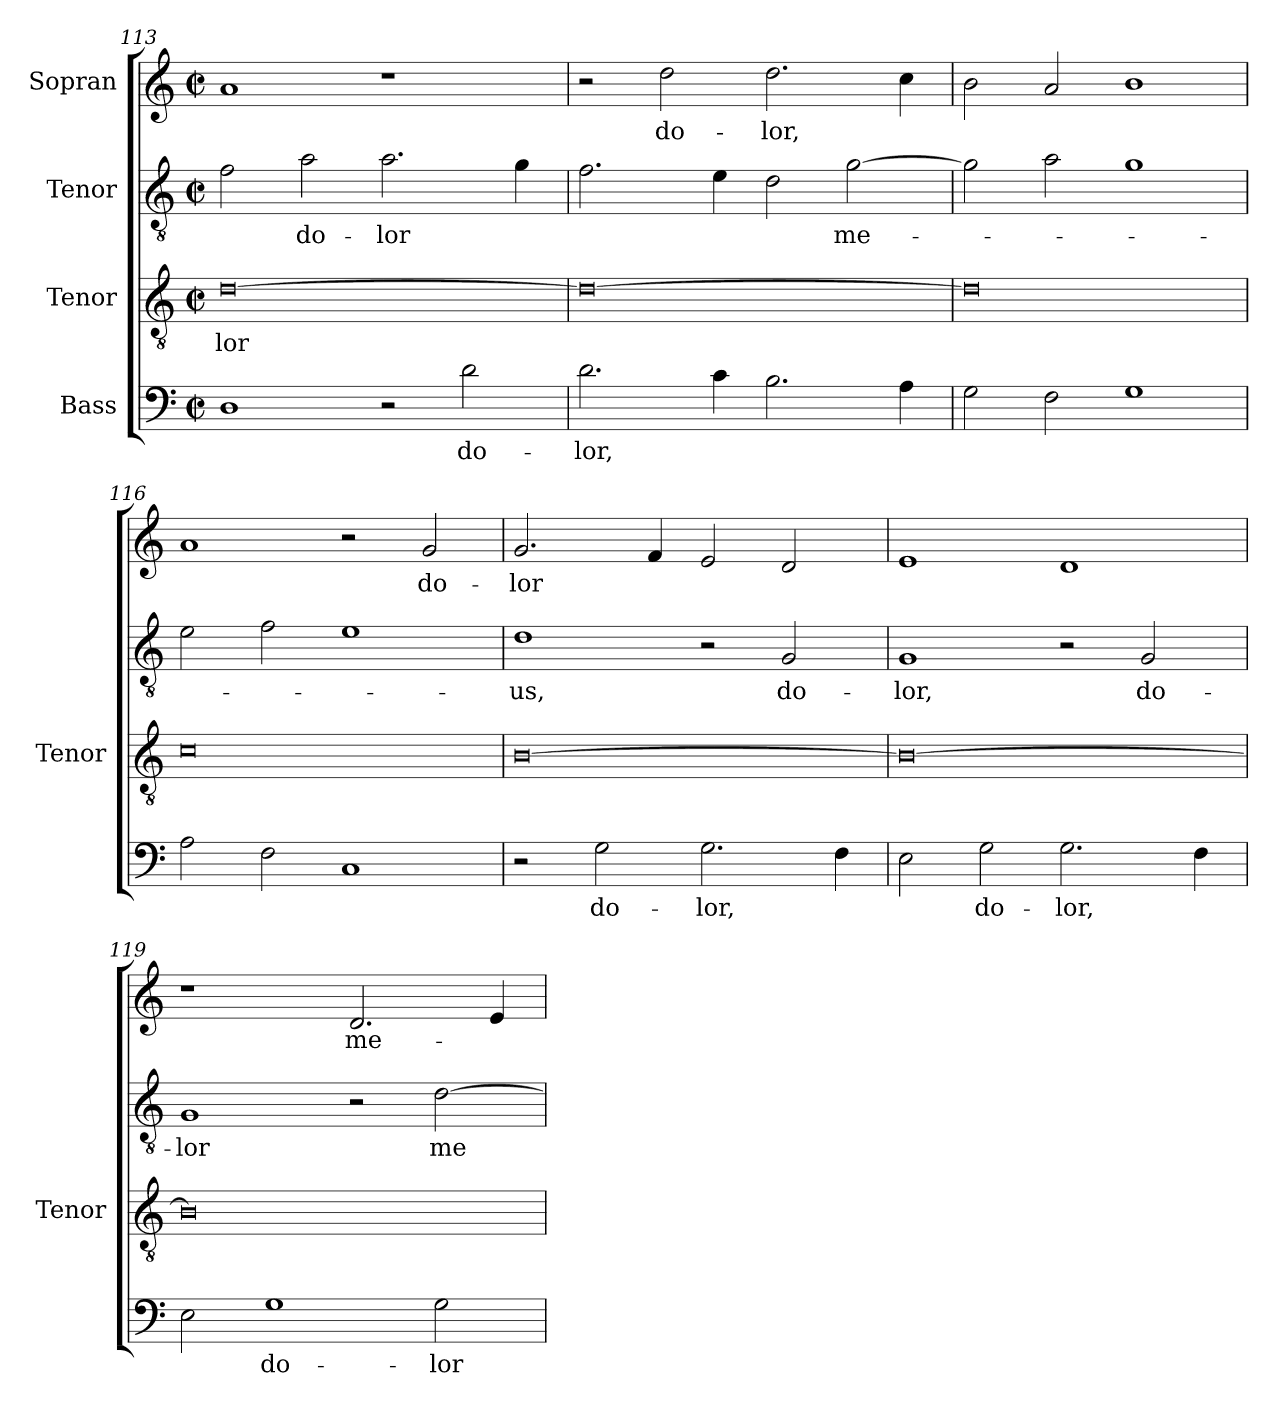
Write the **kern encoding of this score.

**kern	**text	**kern	**text	**kern	**text	**kern	**text
*part4	*part4	*part3	*part3	*part2	*part2	*part1	*part1
*staff4	*staff4	*staff3	*staff3	*staff2	*staff2	*staff1	*staff1
*I"Bass	*	*I"Tenor	*	*I"Tenor	*	*I"Sopran	*
*	*	*I'Tenor	*	*	*	*	*
!!LO:LB:g=z
*clefF4	*	*clefGv2	*	*clefGv2	*	*clefG2	*
*	*	*ITrd7c12	*	*ITrd7c12	*	*	*
*k[]	*	*k[]	*	*k[]	*	*k[]	*
*M2/2	*	*M2/2	*	*M2/2	*	*M2/2	*
*met(c|)	*	*met(c|)	*	*met(c|)	*	*met(c|)	*
=113	=113	=113	=113	=113	=113	=113	=113
!	!	!	!LO:LY:b:color=#000000	!	!	!	!
1Di	.	[>0Di	-lor	2Fi\	.	1ai	.
!	!	!	!	!	!LO:LY:b:color=#000000	!	!
.	.	.	.	2Ai\	do-	.	.
!	!	!	!	!	!LO:LY:b:color=#000000	!	!
2r	.	.	.	2.Ai\	-lor	1r	.
!	!LO:LY:b:color=#000000	!	!	!	!	!	!
2di\	do-	.	.	.	.	.	.
.	.	.	.	4Gi\	.	.	.
=114	=114	=114	=114	=114	=114	=114	=114
!	!LO:LY:b:color=#000000	!	!	!	!	!	!
2.di\	-lor,	0Di_>	.	2.Fi\	.	2r	.
!	!	!	!	!	!	!	!LO:LY:b:color=#000000
.	.	.	.	.	.	2ddi\	do-
4ci\	.	.	.	4Ei\	.	.	.
!	!	!	!	!	!	!	!LO:LY:b:color=#000000
2.Bi\	.	.	.	2Di\	.	2.ddi\	-lor,
!	!	!	!	!	!LO:LY:b:color=#000000	!	!
.	.	.	.	[>2Gi\	me-	.	.
4Ai\	.	.	.	.	.	4cci\	.
=115	=115	=115	=115	=115	=115	=115	=115
2Gi\	.	0Di]	.	2Gi\]	.	2bi\	.
2Fi\	.	.	.	2Ai\	.	2ai/	.
1Gi	.	.	.	1Gi	.	1bi	.
=116	=116	=116	=116	=116	=116	=116	=116
2Ai\	.	0Ci	.	2Ei\	.	1ai	.
2Fi\	.	.	.	2Fi\	.	.	.
1Ci	.	.	.	1Ei	.	2r	.
!	!	!	!	!	!	!	!LO:LY:b:color=#000000
.	.	.	.	.	.	2gi/	do-
=117	=117	=117	=117	=117	=117	=117	=117
!	!	!	!	!	!LO:LY:b:color=#000000	!	!
!	!	!	!	!	!	!	!LO:LY:b:color=#000000
2r	.	[<0BBi	.	1Di	-us,	2.gi/	-lor
!	!LO:LY:b:color=#000000	!	!	!	!	!	!
2Gi\	do-	.	.	.	.	.	.
.	.	.	.	.	.	4fi/	.
!	!LO:LY:b:color=#000000	!	!	!	!	!	!
2.Gi\	-lor,	.	.	2r	.	2ei/	.
!	!	!	!	!	!LO:LY:b:color=#000000	!	!
.	.	.	.	2GGi/	do-	2di/	.
4Fi\	.	.	.	.	.	.	.
=118	=118	=118	=118	=118	=118	=118	=118
!	!	!	!	!	!LO:LY:b:color=#000000	!	!
2Ei\	.	0BBi_<	.	1GGi	-lor,	1ei	.
!	!LO:LY:b:color=#000000	!	!	!	!	!	!
2Gi\	do-	.	.	.	.	.	.
!	!LO:LY:b:color=#000000	!	!	!	!	!	!
2.Gi\	-lor,	.	.	2r	.	1di	.
!	!	!	!	!	!LO:LY:b:color=#000000	!	!
.	.	.	.	2GGi/	do-	.	.
4Fi\	.	.	.	.	.	.	.
=119	=119	=119	=119	=119	=119	=119	=119
!	!	!	!	!	!LO:LY:b:color=#000000	!	!
2Ei\	.	0BBi]	.	1GGi	-lor	1r	.
!	!LO:LY:b:color=#000000	!	!	!	!	!	!
1Gi	do-	.	.	.	.	.	.
!	!	!	!	!	!	!	!LO:LY:b:color=#000000
.	.	.	.	2r	.	2.di/	me-
!	!LO:LY:b:color=#000000	!	!	!	!	!	!
!	!	!	!	!	!LO:LY:b:color=#000000	!	!
2Gi\	-lor	.	.	[>2Di\	me-	.	.
.	.	.	.	.	.	4ei/	.
=	=	=	=	=	=	=	=
*-	*-	*-	*-	*-	*-	*-	*-
